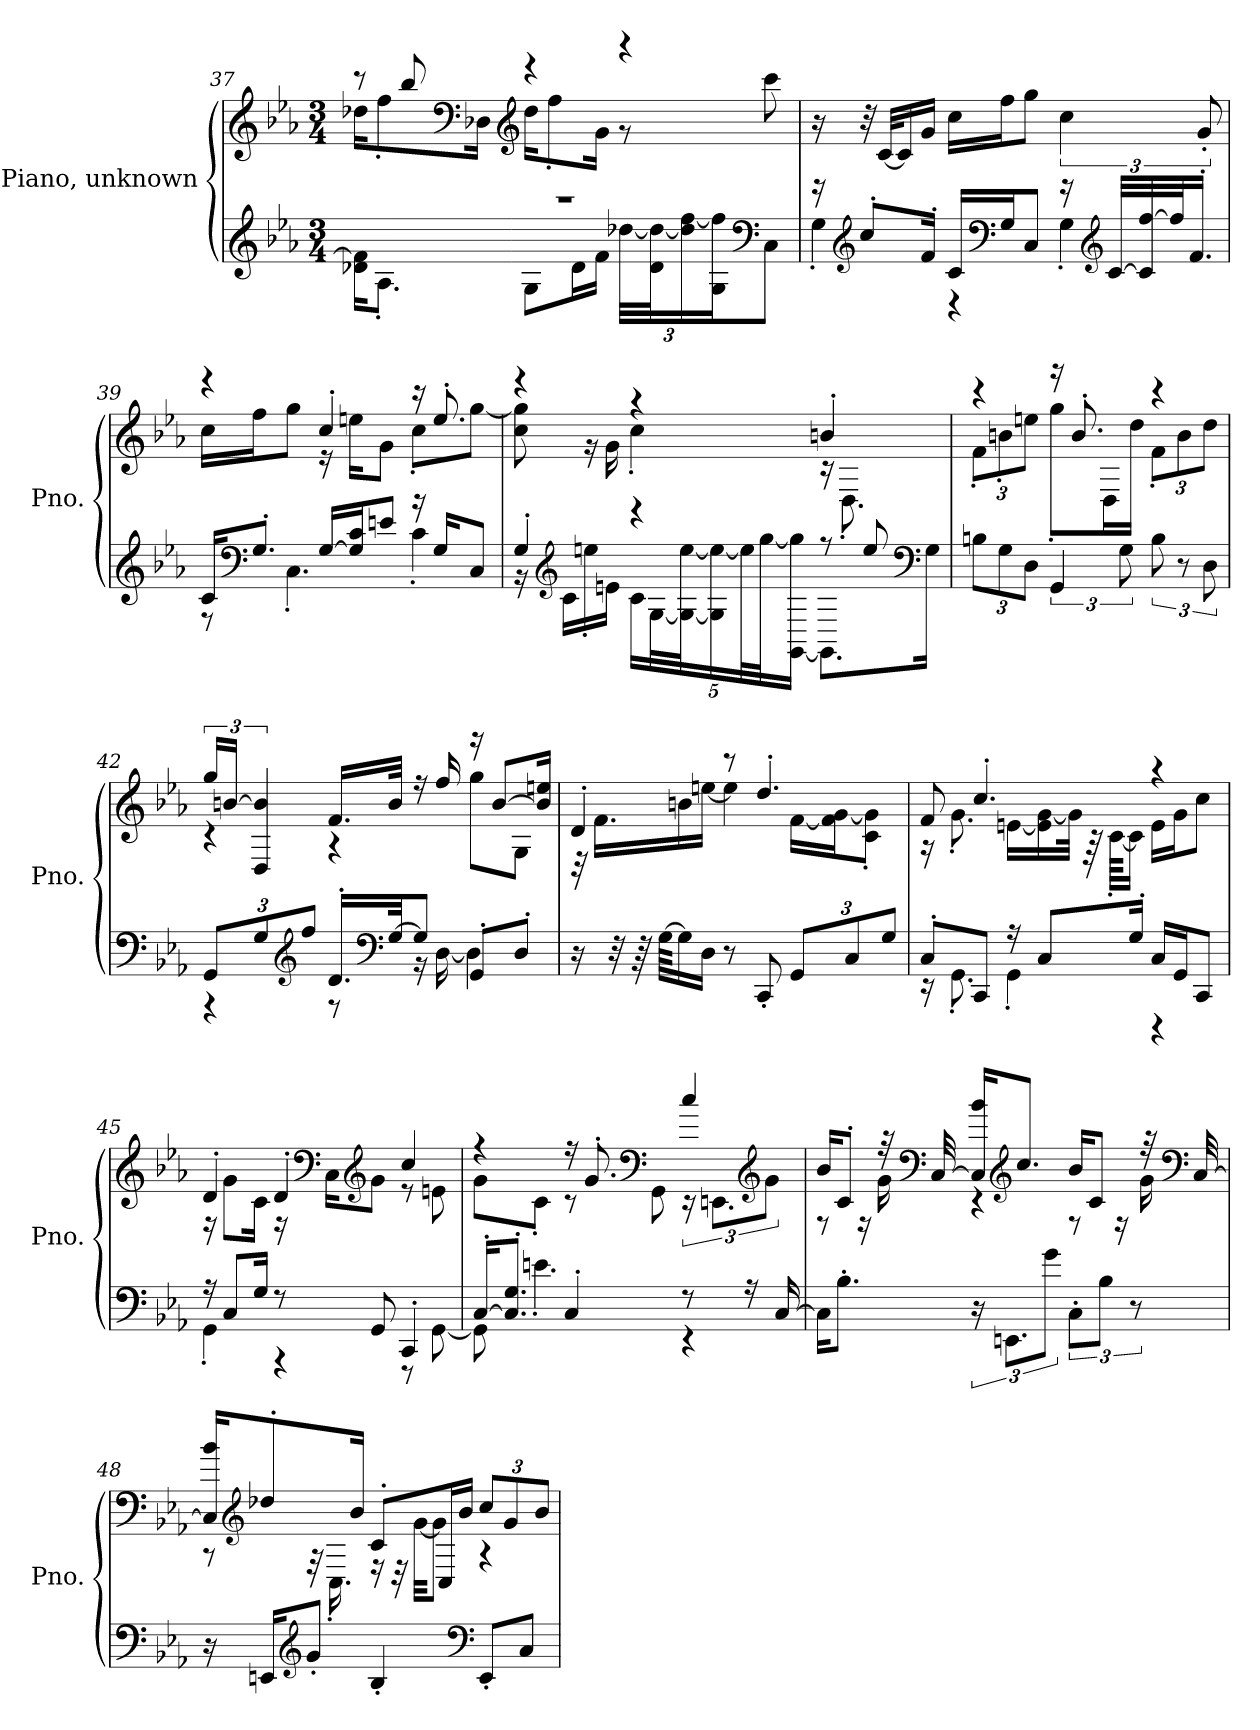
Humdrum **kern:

**kern	**kern
*part1	*part1
*staff2	*staff1
*I"Piano, unknown	*
*I'Pno.	*
!!LO:LB:g=z
*clefG2	*clefG2
*k[b-e-a-]	*k[b-e-a-]
*M3/4	*M3/4
=37	=37
*^	*^
2.r	16d-X\ 16f\]KL	8r	16dd-X\KL
.	8.A-'\J	.	8ff'\
.	.	8bb-/	.
*	*	*clefF4	*
.	.	.	16D-X\Jk
*	*	*clefG2	*
.	8G\L	4r	16dd-\KL
.	.	.	8ff'\
.	16d-\L	.	.
.	16f\JJ	.	16g\Jk
*	*Xbrackettup	*	*
.	[48dd-X\LLL	4r	8r
.	48d-\ 48dd-\_J	.	.
.	24dd-\] [24ff\	.	.
.	24G\ 24ff\]J	.	.
*clefF4	*	*	*
.	8C\J	.	8ccc\
*	*	*v	*v
=38	=38	=38
16r	4G'\	16r
*clefG2	*	*
8cc'/L	.	32r
.	.	[32c/KLL
.	.	16c/]
16f'/Jk	.	16g/JJ
16c/LL	4r	16cc\LL
*clefF4	*	*
16G/J	.	16ff\J
8C/J	.	8gg\J
16r	4G'\	6cc\
*clefG2	*	*
[32c/LLL	.	.
32c/] [32ff/	.	.
32ff/J]	.	.
16.f'/JJ	.	.
.	.	12g'/
!!LO:LB:g=z
=39	=39	=39
*	*	*^
16c/KL	8r	4r	16cc\LL
*clefF4	*	*	*
8.G'/J	.	.	16ff\J
.	4.C'\	.	8gg\J
[16G/LL	.	4cc'/	16r
16G/] 16c/J	.	.	16een\KL
8en/J	.	.	8g\J
16r	4c'\	16r	8cc'\L
16G/KL	.	8.ee'/	.
8C/J	.	.	[8gg\J
=40	=40	=40	=40
4G'/	16r	4r	8cc\ 8gg\]
*clefG2	*	*	*
.	16c\LL	.	.
.	16een'\	.	16r
.	16en\JJ	.	16g\
4r	20c\LL	4r	4cc'\
.	[40G\L	.	.
.	40G\_ [40ee\J	.	.
.	20G\] 20ee\_	.	.
.	40ee\L]	.	.
.	[40gg\J	.	.
.	[20GG\ 20gg\]JJ	.	.
8r	8.GG\L]	4bn'/	16r
.	.	.	8.D'\
8ee/	.	.	.
*clefF4	*	*	*
.	16G\Jk	.	.
*v	*v	*	*
!!LO:LB:g=z	!!
=41	=41	=41
*	*	*Xbrackettup
12Bn\L	4r	12f'\L
12G\	.	12bn'\
12D\J	.	12een\J
*brackettup	*	*
6GG/	16r	8gg'\L
.	8.b'/	.
.	.	16D\L
12G\	.	.
.	.	16dd\JJ
12B\	4r	12f'\L
12r	.	12b\
12D\	.	12dd\J
=42	=42	=42
*Xbrackettup	*brackettup	*
*^	*	*
12GG/L	4r	24gg/LL	4r
.	.	[24bn/JJ	.
12G/	.	6D/ 6b/]	.
*clefG2	*	*	*
12ff/J	.	.	.
16.d'/LL	8r	16.f/LL	4r
*clefF4	*	*	*
[32G/JK	.	32b/JJk	.
8G/J]	16r	16r	.
.	[16D\	16ff/	.
8GG'/L	4D\]	16r	8gg\L
.	.	[8b/L	.
8D'/J	.	.	8G\J
.	.	16b/] 16een/Jk	.
*v	*v	*	*
!!LO:LB:g=z	!!
=43	=43	=43
16r	4d'/	32r
.	.	16.f\LL
32r	.	.
64r	.	.
[64G\KKLL	.	.
16G\]	.	16bn\
16D\JJ	.	[16een\JJ
8r	8r	4ee\]
8CC'/	4.dd'/	.
12GG/L	.	[16f\LL
.	.	16f\] [16g\J
12C/	.	.
.	.	8c\' 8g\]'J
12G/J	.	.
=44	=44	=44
*^	*	*
8C'/L	16r	8f/	16r
.	8.GG'\	.	8.g'\
8CC/J	.	4.cc'/	.
16r	4GG'\	.	[16en\LL
8C/L	.	.	16e\] [16g\
.	.	.	32g\JJk]
.	.	.	64r
.	.	.	[64c'\KKLL
16G'/Jk	.	.	16c\JJ]
16C/LL	4r	4r	16e\LL
16GG/J	.	.	16g\J
8CC/J	.	.	8cc\J
=45	=45	=45	=45
16r	4GG'\	4d'/	16r
8C/L	.	.	8g\L
16G/Jk	.	.	16c\Jk
8r	4r	4d'/	16r
*	*	*clefF4	*
.	.	.	16C\KL
*	*	*clefG2	*
8GG/	.	.	8g\J
4CC'/	8r	4cc/	8r
.	[8GG\	.	8en\
!!LO:LB:g=z	!!
=46	=46	=46	=46
[16C'/KL	8GG\]	4r	8g\L
8.C/]' 8.G/'J	.	.	.
.	4.en'\	.	8c'\J
4C'/	.	16r	8r
.	.	8.g'/	.
*	*	*clefF4	*
.	.	.	8GG\
8r	4r	4cc/	24r
.	.	.	12.EEn\L
16r	.	.	.
*	*	*clefG2	*
.	.	.	12g\J
[16C/	.	.	.
*v	*v	*	*
=47	=47	=47
16C\KL]	16b-/KL	8r
8.B-'\J	8c'/J	.
.	.	16r
.	32r	16g\
*	*clefF4	*
.	[32C/	.
*brackettup	*	*
24r	16C/] 16b-/KL	4r
12.EEn\L	.	.
*	*clefG2	*
.	8.cc/J	.
12g\J	.	.
12C'\L	16b-/KL	8r
.	8c/J	.
12B-\J	.	.
.	.	16r
12r	.	.
.	32r	16g\
*	*clefF4	*
.	[32C/	.
!!LO:PB:g=z	!!
=48	=48	=48
16r	16C/] 16b-/KL	8r
*	*clefG2	*
16EEn/KL	8dd-X'/	.
*clefG2	*	*
8g'/J	.	32r
.	.	16.C'\
.	16b-/Jk	.
4B-'/	8c'/L	16r
.	.	32r
.	.	[32g\KKL
.	16C/L	8g\J]
.	16b-/JJ	.
*clefF4	*	*
*	*Xbrackettup	*
8EE'/L	12cc/L	4r
.	12g/	.
8C/J	.	.
.	12b-/J	.
*	*v	*v
=	=
*-	*-
